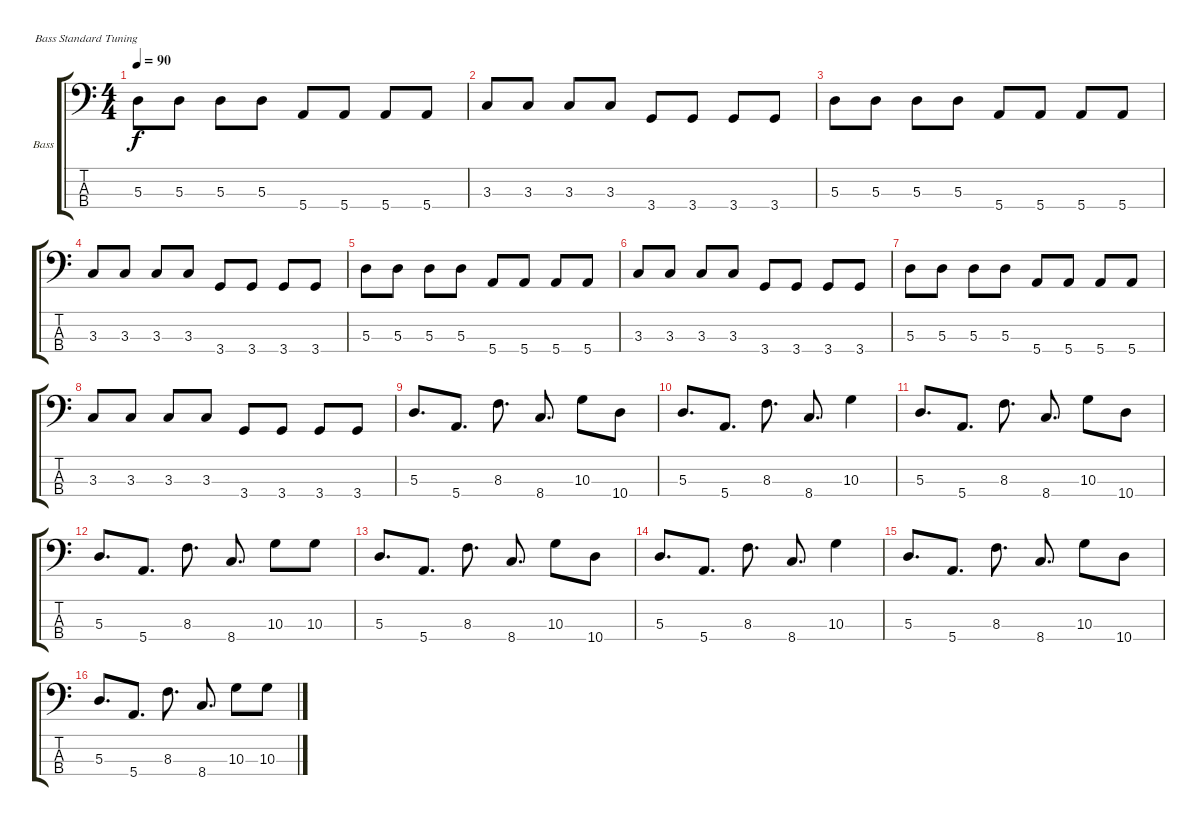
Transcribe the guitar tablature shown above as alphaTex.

\defaultSystemsLayout 4
\bracketExtendMode groupsimilarinstruments
\firstSystemTrackNameOrientation horizontal
\otherSystemsTrackNameOrientation horizontal
\track ("Bass" "Bass") {instrument electricbassfinger}
\staff {score tabs}
\tuning (G2 D2 A1 E1)
\ts (4 4)
\tempo 90
\clef f4
\scale
0.487395
\ks c
5.3.8{dy f instrument electricbassfinger} 5.3.8 5.3.8 5.3.8 5.4.8 5.4.8 5.4.8 5.4.8 |
\scale
0.256303 3.3.8 3.3.8 3.3.8 3.3.8 3.4.8 3.4.8 3.4.8 3.4.8 |
\scale
0.256303 5.3.8 5.3.8 5.3.8 5.3.8 5.4.8 5.4.8 5.4.8 5.4.8 |
\scale
0.333333 3.3.8 3.3.8 3.3.8 3.3.8 3.4.8 3.4.8 3.4.8 3.4.8 |
\scale
0.333333 5.3.8 5.3.8 5.3.8 5.3.8 5.4.8 5.4.8 5.4.8 5.4.8 |
\scale
0.333333 3.3.8 3.3.8 3.3.8 3.3.8 3.4.8 3.4.8 3.4.8 3.4.8 |
\scale
0.333333 5.3.8 5.3.8 5.3.8 5.3.8 5.4.8 5.4.8 5.4.8 5.4.8 |
\scale
0.333333 3.3.8 3.3.8 3.3.8 3.3.8 3.4.8 3.4.8 3.4.8 3.4.8 |
\scale
0.333333 5.3.8{d} 5.4.8{d} 8.3.8{d} 8.4.8{d} 10.3.8 10.4.8 |
5.3.8{d} 5.4.8{d} 8.3.8{d} 8.4.8{d} 10.3.4 |
5.3.8{d} 5.4.8{d} 8.3.8{d} 8.4.8{d} 10.3.8 10.4.8 |
5.3.8{d} 5.4.8{d} 8.3.8{d} 8.4.8{d} 10.3.8 10.3.8 |
5.3.8{d} 5.4.8{d} 8.3.8{d} 8.4.8{d} 10.3.8 10.4.8 |
5.3.8{d} 5.4.8{d} 8.3.8{d} 8.4.8{d} 10.3.4 |
5.3.8{d} 5.4.8{d} 8.3.8{d} 8.4.8{d} 10.3.8 10.4.8 |
5.3.8{d} 5.4.8{d} 8.3.8{d} 8.4.8{d} 10.3.8 10.3.8
